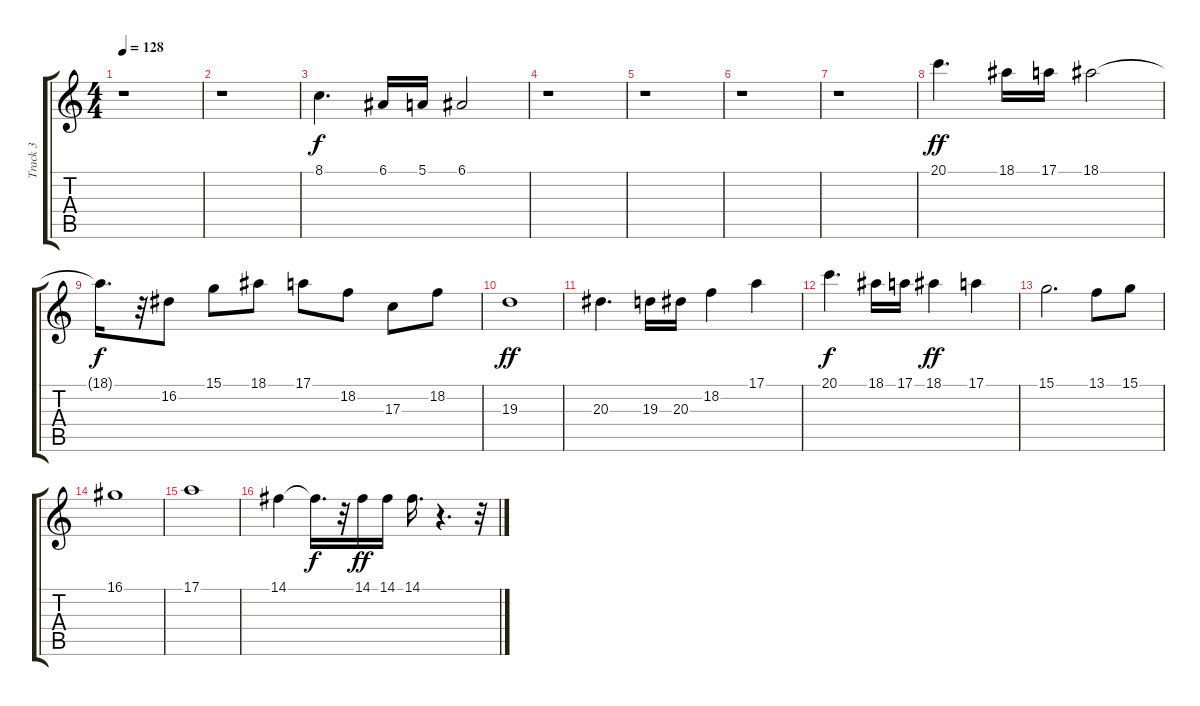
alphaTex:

\track ("Track 3" "Track 3") {instrument oboe}
\staff {score tabs}
\tuning (E4 B3 G3 D3 A2 E2) {hide}
\ts (4 4)
\tempo 128
\clef g2
\ks c
r.1{dy f} |
r.1 |
8.1.4{d} 6.1.16 5.1.16 6.1.2 |
r.1 |
r.1 |
r.1 |
r.1 |
20.1.4{d dy ff} 18.1.16 17.1.16 18.1.2 |
18.1{t}.16{d dy f} r.32 16.2.8 15.1.8 18.1.8 17.1.8 18.2.8 17.3.8 18.2.8 |
19.3.1{dy ff} |
20.3.4{d} 19.3.16 20.3.16 18.2.4 17.1.4 |
20.1.4{d dy f} 18.1.16 17.1.16 18.1.4{dy ff} 17.1.4 |
15.1.2{d} 13.1.8 15.1.8 |
16.1.1 |
17.1.1 |
14.1.4 14.1{t}.16{d dy f} r.32 14.1.16{dy ff} 14.1.16 14.1.16{d} r.4{d} r.32
